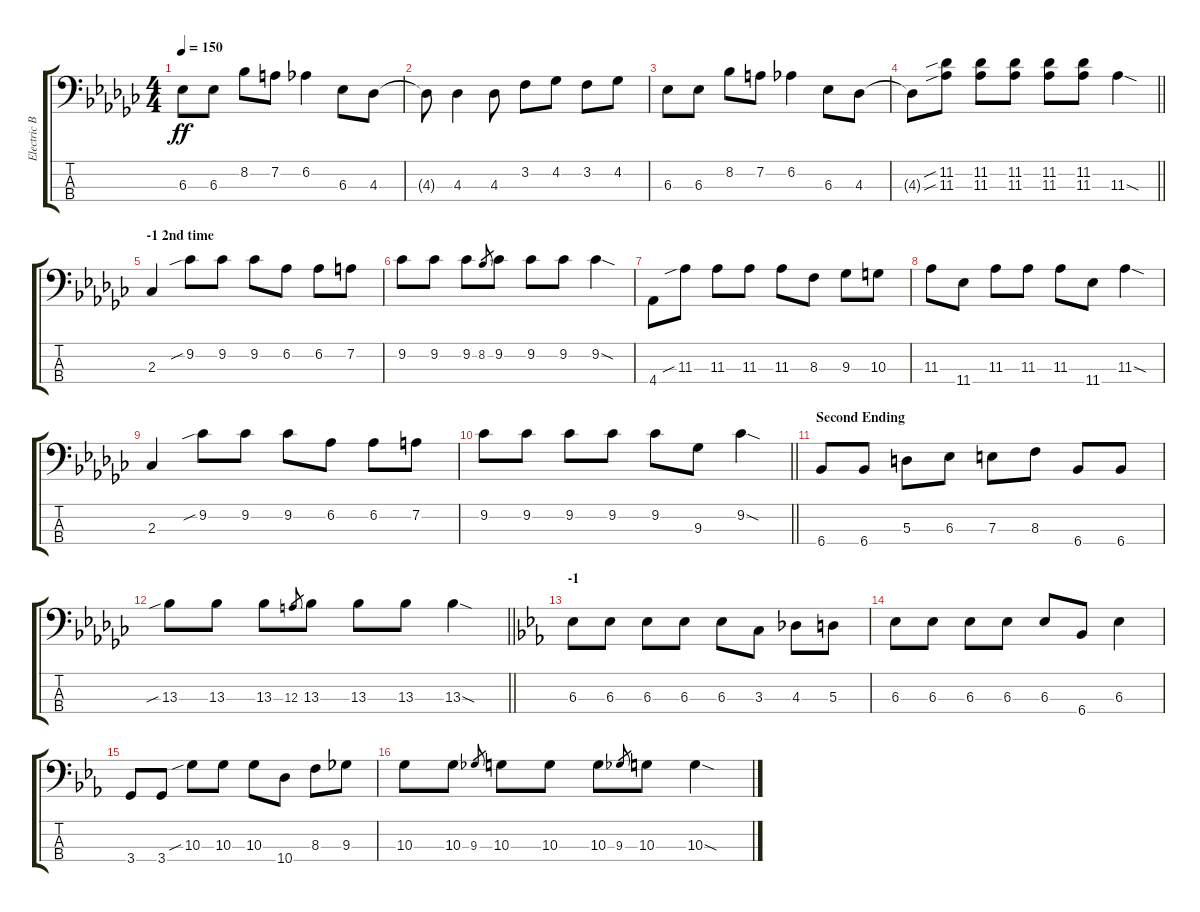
\track ("Electric Bass" "Electric B") {instrument electricbassfinger}
\staff {score tabs}
\tuning (G2 D2 A1 E1) {hide}
\ts (4 4)
\tempo 150
\clef f4
\ks ebminor
6.3.8{dy ff} 6.3.8 8.2.8 7.2.8 6.2.4 6.3.8 4.3.8 |
4.3{t}.8 4.3.4 4.3.8 3.2.8 4.2.8 3.2.8 4.2.8 |
6.3.8 6.3.8 8.2.8 7.2.8 6.2.4 6.3.8 4.3.8 |
\barLineRight lightlight
4.3{t}.8 (11.2{sib} 11.3{sib}).8 (11.2 11.3).8 (11.2 11.3).8 (11.2 11.3).8 (11.2 11.3).8 11.3{sod}.4 |
\section ("" "-1 2nd time")
2.3.4 9.2{sib}.8 9.2.8 9.2.8 6.2.8 6.2.8 7.2.8 |
9.2.8 9.2.8 9.2.8 8.2.8{gr} 9.2.8 9.2.8 9.2.8 9.2{sod}.4 |
4.4.8 11.3{sib}.8 11.3.8 11.3.8 11.3.8 8.3.8 9.3.8 10.3.8 |
11.3.8 11.4.8 11.3.8 11.3.8 11.3.8 11.4.8 11.3{sod}.4 |
2.3.4 9.2{sib}.8 9.2.8 9.2.8 6.2.8 6.2.8 7.2.8 |
\barLineRight lightlight
9.2.8 9.2.8 9.2.8 9.2.8 9.2.8 9.3.8 9.2{sod}.4 |
\section ("" "Second Ending")
6.4.8 6.4.8 5.3.8 6.3.8 7.3.8 8.3.8 6.4.8 6.4.8 |
\barLineRight lightlight
13.3{sib}.8 13.3.8 13.3.8 12.3.8{gr} 13.3.8 13.3.8 13.3.8 13.3{sod}.4 |
\section ("" "-1")
\ks eb
6.3.8 6.3.8 6.3.8 6.3.8 6.3.8 3.3.8 4.3.8 5.3.8 |
6.3.8 6.3.8 6.3.8 6.3.8 6.3.8 6.4.8 6.3.4 |
3.4.8 3.4.8 10.3{sib}.8 10.3.8 10.3.8 10.4.8 8.3.8 9.3.8 |
10.3.8 10.3.8 9.3.8{gr} 10.3.8 10.3.8 10.3.8 9.3.8{gr} 10.3.8 10.3{sod}.4
